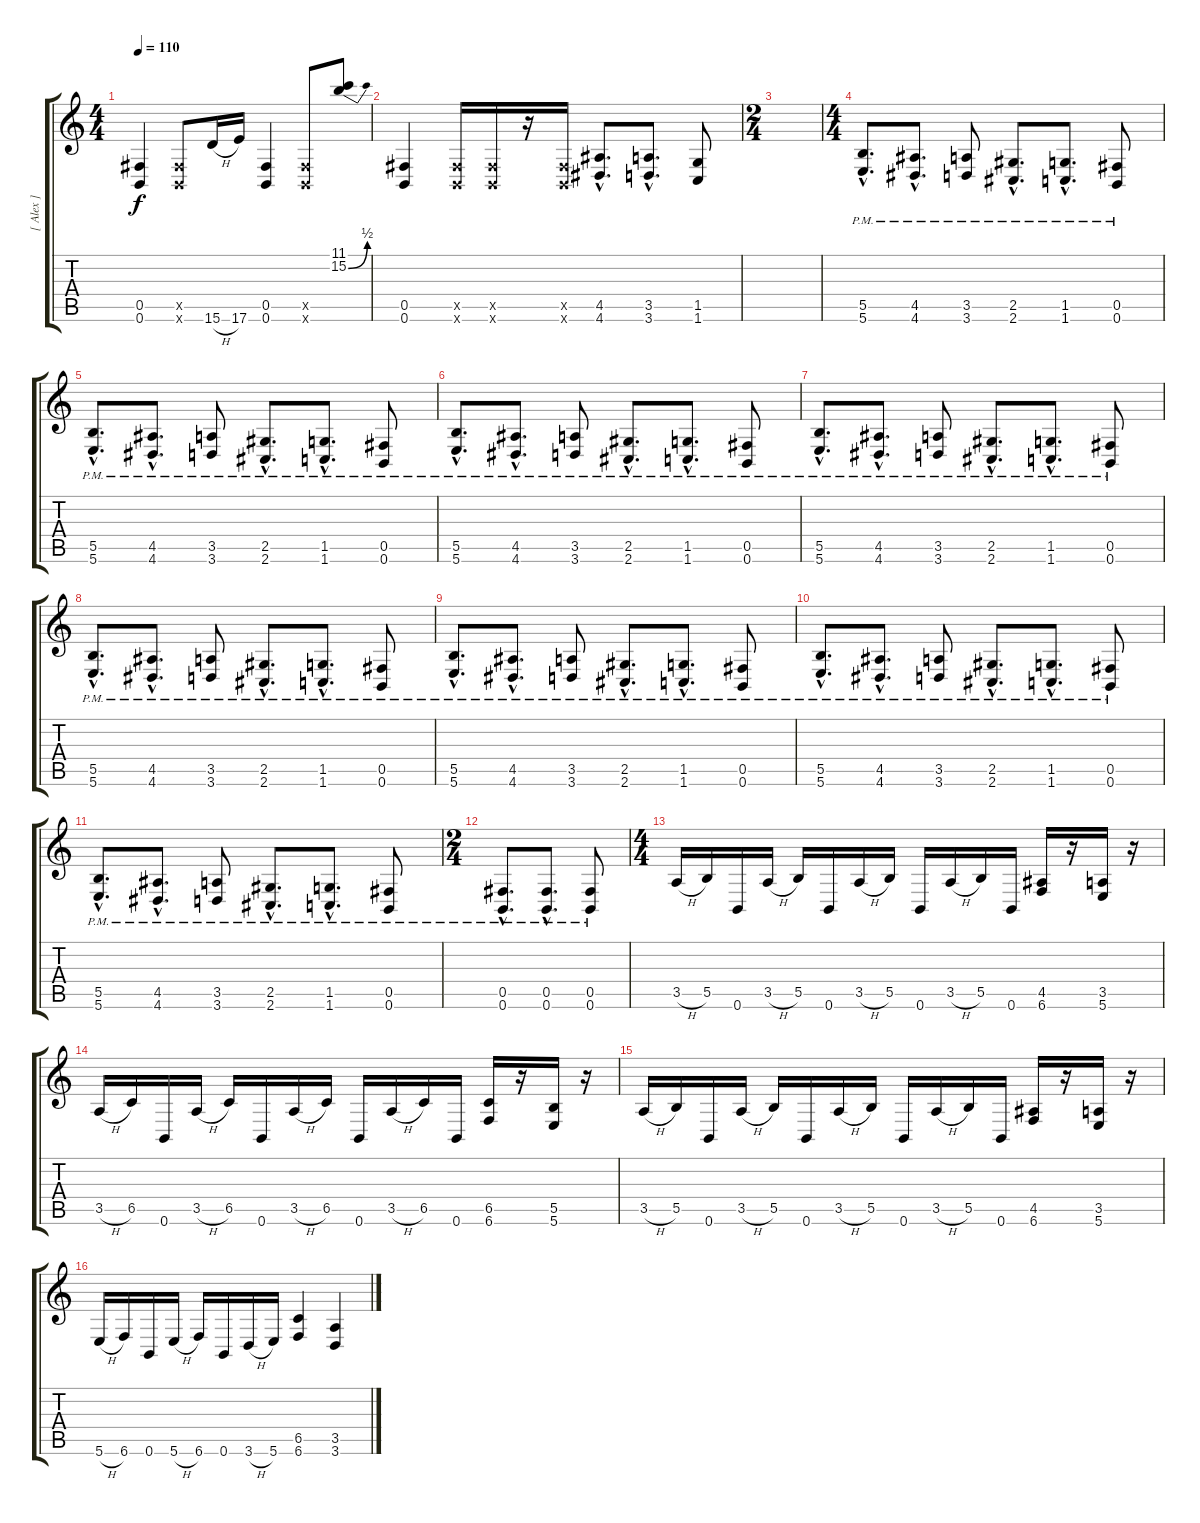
\track ("[ Alex ]" "[ Alex ]") {instrument distortionguitar}
\staff {score tabs}
\tuning (Db4 Ab3 E3 B2 Gb2 B1) {hide}
\ts (4 4)
\tempo 110
\clef g2
\ks c
(0.5 0.6).4{dy f} (0.5{x} 0.6{x}).8 15.6{h}.16 17.6.16 (0.5 0.6).4 (0.5{x} 0.6{x}).8 (11.1 15.2{be (bend 0 0 60 2)}).8 |
(0.5 0.6).4 (0.5{x} 0.6{x}).16 (0.5{x} 0.6{x}).16 r.16 (0.5{x} 0.6{x}).16 (4.5{hac} 4.6{hac}).8{d} (3.5{hac} 3.6{hac}).8{d} (1.5 1.6).8 |
\ts (2 4)
|
\ts (4 4)
(5.5{hac pm} 5.6{hac pm}).8{d} (4.5{hac pm} 4.6{hac pm}).8{d} (3.5{pm} 3.6{pm}).8 (2.5{hac pm} 2.6{hac pm}).8{d} (1.5{hac pm} 1.6{hac pm}).8{d} (0.5{pm} 0.6{pm}).8 |
(5.5{hac pm} 5.6{hac pm}).8{d} (4.5{hac pm} 4.6{hac pm}).8{d} (3.5{pm} 3.6{pm}).8 (2.5{hac pm} 2.6{hac pm}).8{d} (1.5{hac pm} 1.6{hac pm}).8{d} (0.5{pm} 0.6{pm}).8 |
(5.5{hac pm} 5.6{hac pm}).8{d} (4.5{hac pm} 4.6{hac pm}).8{d} (3.5{pm} 3.6{pm}).8 (2.5{hac pm} 2.6{hac pm}).8{d} (1.5{hac pm} 1.6{hac pm}).8{d} (0.5{pm} 0.6{pm}).8 |
(5.5{hac pm} 5.6{hac pm}).8{d} (4.5{hac pm} 4.6{hac pm}).8{d} (3.5{pm} 3.6{pm}).8 (2.5{hac pm} 2.6{hac pm}).8{d} (1.5{hac pm} 1.6{hac pm}).8{d} (0.5{pm} 0.6{pm}).8 |
(5.5{hac pm} 5.6{hac pm}).8{d} (4.5{hac pm} 4.6{hac pm}).8{d} (3.5{pm} 3.6{pm}).8 (2.5{hac pm} 2.6{hac pm}).8{d} (1.5{hac pm} 1.6{hac pm}).8{d} (0.5{pm} 0.6{pm}).8 |
(5.5{hac pm} 5.6{hac pm}).8{d} (4.5{hac pm} 4.6{hac pm}).8{d} (3.5{pm} 3.6{pm}).8 (2.5{hac pm} 2.6{hac pm}).8{d} (1.5{hac pm} 1.6{hac pm}).8{d} (0.5{pm} 0.6{pm}).8 |
(5.5{hac pm} 5.6{hac pm}).8{d} (4.5{hac pm} 4.6{hac pm}).8{d} (3.5{pm} 3.6{pm}).8 (2.5{hac pm} 2.6{hac pm}).8{d} (1.5{hac pm} 1.6{hac pm}).8{d} (0.5{pm} 0.6{pm}).8 |
(5.5{hac pm} 5.6{hac pm}).8{d} (4.5{hac pm} 4.6{hac pm}).8{d} (3.5{pm} 3.6{pm}).8 (2.5{hac pm} 2.6{hac pm}).8{d} (1.5{hac pm} 1.6{hac pm}).8{d} (0.5{pm} 0.6{pm}).8 |
\ts (2 4)
(0.5{hac pm} 0.6{hac pm}).8{d} (0.5{hac pm} 0.6{hac pm}).8{d} (0.5{pm} 0.6{pm}).8 |
\ts (4 4)
3.5{h}.16 5.5.16 0.6.16 3.5{h}.16 5.5.16 0.6.16 3.5{h}.16 5.5.16 0.6.16 3.5{h}.16 5.5.16 0.6.16 (4.5 6.6).16 r.16 (3.5 5.6).16 r.16 |
3.5{h}.16 6.5.16 0.6.16 3.5{h}.16 6.5.16 0.6.16 3.5{h}.16 6.5.16 0.6.16 3.5{h}.16 6.5.16 0.6.16 (6.5 6.6).16 r.16 (5.5 5.6).16 r.16 |
3.5{h}.16 5.5.16 0.6.16 3.5{h}.16 5.5.16 0.6.16 3.5{h}.16 5.5.16 0.6.16 3.5{h}.16 5.5.16 0.6.16 (4.5 6.6).16 r.16 (3.5 5.6).16 r.16 |
5.6{h}.16 6.6.16 0.6.16 5.6{h}.16 6.6.16 0.6.16 3.6{h}.16 5.6.16 (6.5 6.6).4 (3.5 3.6).4
